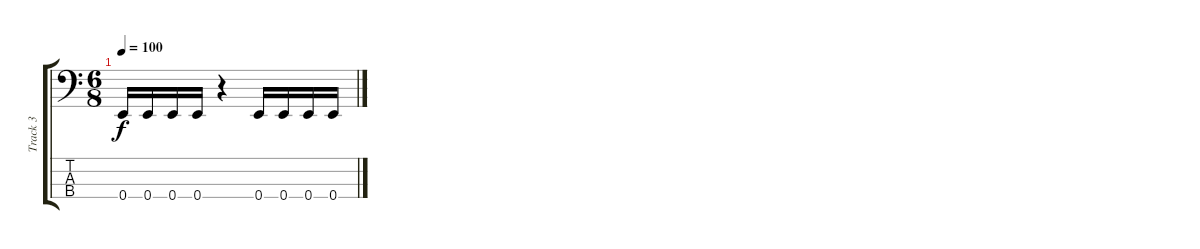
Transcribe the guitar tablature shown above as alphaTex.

\track ("Track 3" "Track 3") {instrument electricbassfinger}
\staff {score tabs}
\tuning (G2 D2 A1 E1) {hide}
\ts (6 8)
\tempo 100
\clef f4
\ks c
0.4.16{dy f} 0.4.16 0.4.16 0.4.16 r.4 0.4.16 0.4.16 0.4.16 0.4.16
